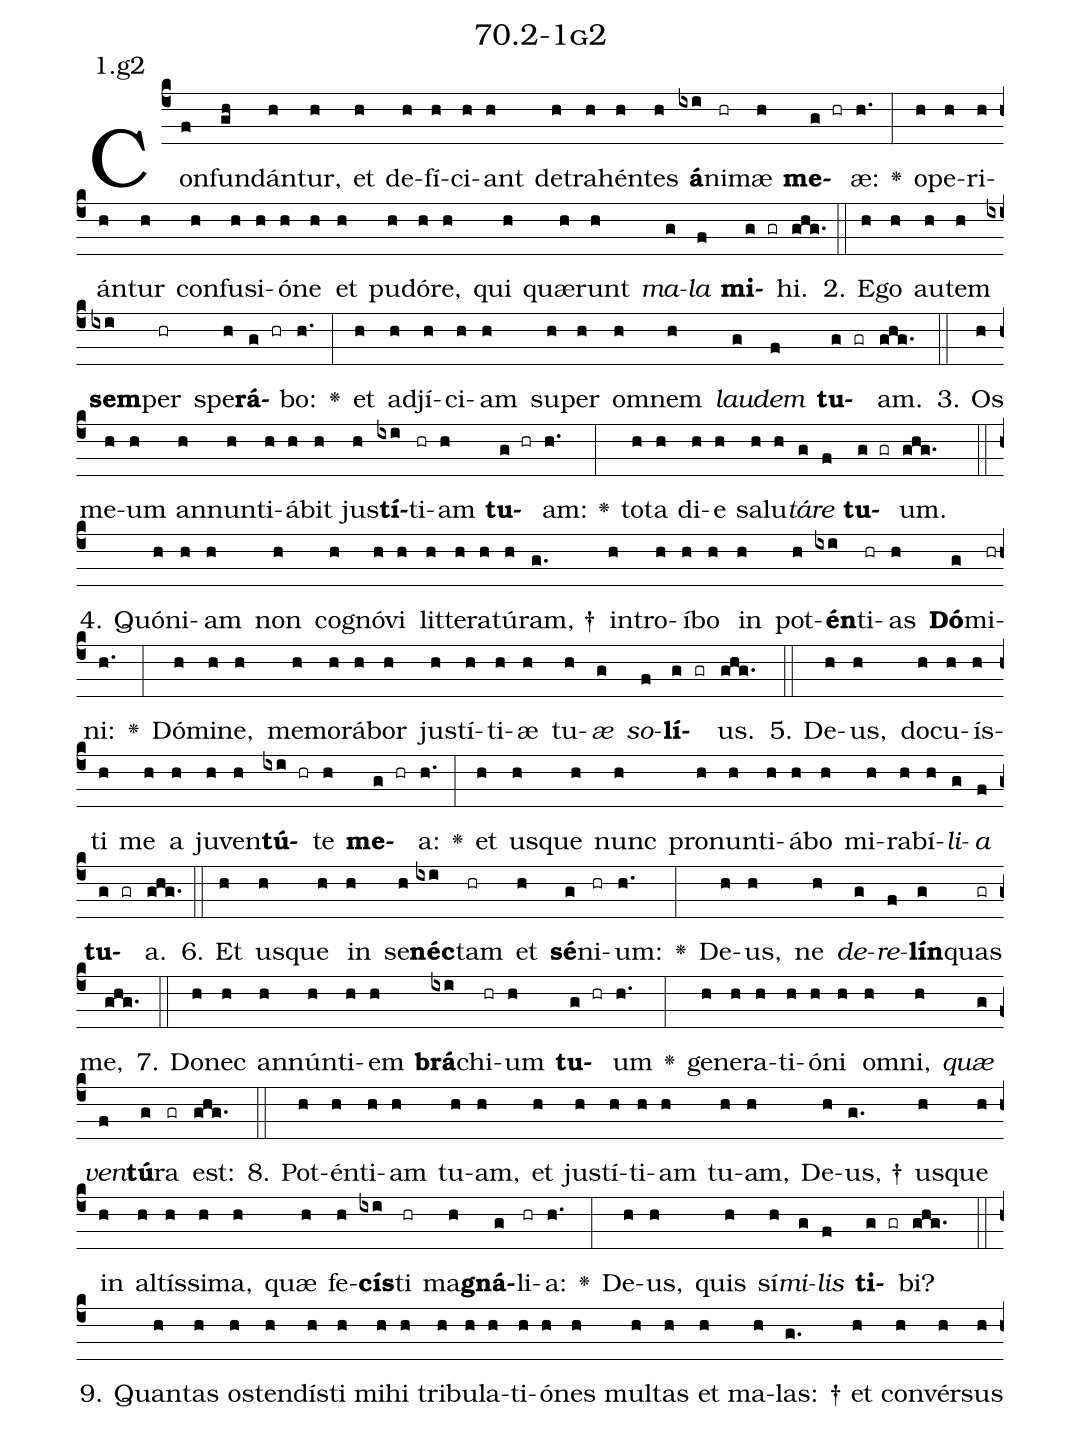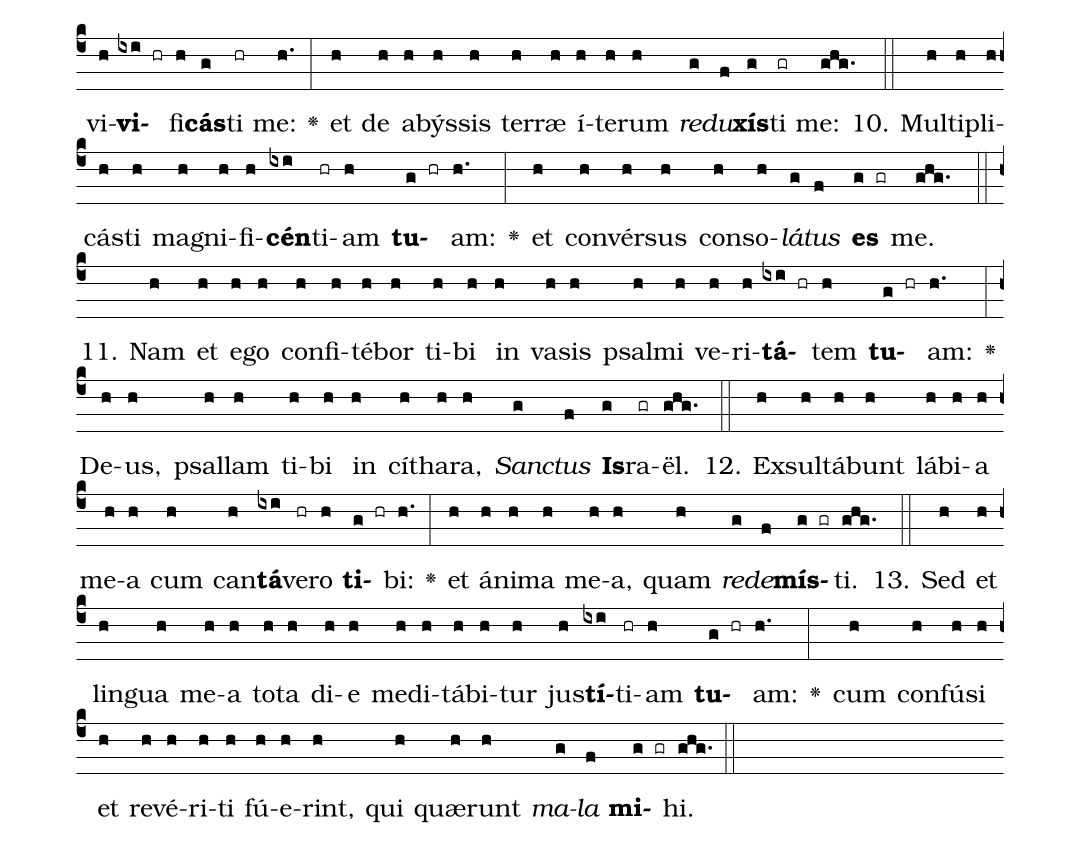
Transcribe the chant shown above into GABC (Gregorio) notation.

name: 70.2-1g2;
annotation: 1.g2;
%%
(c4)Con(f)fun(gh)dán(h)tur,(h) et(h) de(h)fí(h)ci(h)ant(h) de(h)tra(h)hén(h)tes(h) <b>á</b>(ixi)ni(hr)mæ(h) <b>me</b>(g hr)æ:(h.) <v>\greheightstar</v>(:) o(h)pe(h)ri(h)án(h)tur(h) con(h)fu(h)si(h)ó(h)ne(h) et(h) pu(h)dó(h)re,(h) qui(h) quæ(h)runt(h) <i>ma</i>(g)<i>la</i>(f) <b>mi</b>(g gr)hi.(ghg.) (::)
2. E(h)go(h) au(h)tem(h) <b>sem</b>(ixi)per(hr) spe(h)<b>rá</b>(g hr)bo:(h.) <v>\greheightstar</v>(:) et(h) ad(h)jí(h)ci(h)am(h) su(h)per(h) om(h)nem(h) <i>lau</i>(g)<i>dem</i>(f) <b>tu</b>(g gr)am.(ghg.) (::)
3. Os(h) me(h)um(h) an(h)nun(h)ti(h)á(h)bit(h) jus(h)<b>tí</b>(ixi)ti(hr)am(h) <b>tu</b>(g hr)am:(h.) <v>\greheightstar</v>(:) to(h)ta(h) di(h)e(h) sa(h)lu(h)<i>tá</i>(g)<i>re</i>(f) <b>tu</b>(g gr)um.(ghg.) (::)
4. Quón(h)i(h)am(h) non(h) co(h)gnó(h)vi(h) lit(h)te(h)ra(h)tú(h)ram, †(g.) in(h)tro(h)í(h)bo(h) in(h) pot(h)<b>én</b>(ixi)ti(hr)as(h) <b>Dó</b>(g)mi(hr)ni:(h.) <v>\greheightstar</v>(:) Dó(h)mi(h)ne,(h) me(h)mo(h)rá(h)bor(h) jus(h)tí(h)ti(h)æ(h) tu(h)<i>æ</i>(g) <i>so</i>(f)<b>lí</b>(g gr)us.(ghg.) (::)
5. De(h)us,(h) do(h)cu(h)ís(h)ti(h) me(h) a(h) ju(h)ven(h)<b>tú</b>(ixi hr)te(h) <b>me</b>(g hr)a:(h.) <v>\greheightstar</v>(:) et(h) us(h)que(h) nunc(h) pro(h)nun(h)ti(h)á(h)bo(h) mi(h)ra(h)bí(h)<i>li</i>(g)<i>a</i>(f) <b>tu</b>(g gr)a.(ghg.) (::)
6. Et(h) us(h)que(h) in(h) se(h)<b>néc</b>(ixi)tam(hr) et(h) <b>sé</b>(g)ni(hr)um:(h.) <v>\greheightstar</v>(:) De(h)us,(h) ne(h) <i>de</i>(g)<i>re</i>(f)<b>lín</b>(g)quas(gr) me,(ghg.) (::)
7. Do(h)nec(h) an(h)nún(h)ti(h)em(h) <b>brá</b>(ixi)chi(hr)um(h) <b>tu</b>(g hr)um(h.) <v>\greheightstar</v>(:) ge(h)ne(h)ra(h)ti(h)ó(h)ni(h) om(h)ni,(h) <i>quæ</i>(g) <i>ven</i>(f)<b>tú</b>(g)ra(gr) est:(ghg.) (::)
8. Pot(h)én(h)ti(h)am(h) tu(h)am,(h) et(h) jus(h)tí(h)ti(h)am(h) tu(h)am,(h) De(h)us, †(g.) us(h)que(h) in(h) al(h)tís(h)si(h)ma,(h) quæ(h) fe(h)<b>cís</b>(ixi)ti(hr) ma(h)<b>gná</b>(g)li(hr)a:(h.) <v>\greheightstar</v>(:) De(h)us,(h) quis(h) sí(h)<i>mi</i>(g)<i>lis</i>(f) <b>ti</b>(g gr)bi?(ghg.) (::)
9. Quan(h)tas(h) os(h)ten(h)dís(h)ti(h) mi(h)hi(h) tri(h)bu(h)la(h)ti(h)ó(h)nes(h) mul(h)tas(h) et(h) ma(h)las: †(g.) et(h) con(h)vér(h)sus(h) vi(h)<b>vi</b>(ixi hr)fi(h)<b>cás</b>(g)ti(hr) me:(h.) <v>\greheightstar</v>(:) et(h) de(h) a(h)býs(h)sis(h) ter(h)ræ(h) í(h)te(h)rum(h) <i>re</i>(g)<i>du</i>(f)<b>xís</b>(g)ti(gr) me:(ghg.) (::)
10. Mul(h)ti(h)pli(h)cás(h)ti(h) ma(h)gni(h)fi(h)<b>cén</b>(ixi)ti(hr)am(h) <b>tu</b>(g hr)am:(h.) <v>\greheightstar</v>(:) et(h) con(h)vér(h)sus(h) con(h)so(h)<i>lá</i>(g)<i>tus</i>(f) <b>es</b>(g gr) me.(ghg.) (::)
11. Nam(h) et(h) e(h)go(h) con(h)fi(h)té(h)bor(h) ti(h)bi(h) in(h) va(h)sis(h) psal(h)mi(h) ve(h)ri(h)<b>tá</b>(ixi hr)tem(h) <b>tu</b>(g hr)am:(h.) <v>\greheightstar</v>(:) De(h)us,(h) psal(h)lam(h) ti(h)bi(h) in(h) cí(h)tha(h)ra,(h) <i>Sanc</i>(g)<i>tus</i>(f) <b>Is</b>(g)ra(gr)ël.(ghg.) (::)
12. Ex(h)sul(h)tá(h)bunt(h) lá(h)bi(h)a(h) me(h)a(h) cum(h) can(h)<b>tá</b>(ixi)ve(hr)ro(h) <b>ti</b>(g hr)bi:(h.) <v>\greheightstar</v>(:) et(h) á(h)ni(h)ma(h) me(h)a,(h) quam(h) <i>red</i>(g)<i>e</i>(f)<b>mís</b>(g gr)ti.(ghg.) (::)
13. Sed(h) et(h) lin(h)gua(h) me(h)a(h) to(h)ta(h) di(h)e(h) me(h)di(h)tá(h)bi(h)tur(h) jus(h)<b>tí</b>(ixi)ti(hr)am(h) <b>tu</b>(g hr)am:(h.) <v>\greheightstar</v>(:) cum(h) con(h)fú(h)si(h) et(h) re(h)vé(h)ri(h)ti(h) fú(h)e(h)rint,(h) qui(h) quæ(h)runt(h) <i>ma</i>(g)<i>la</i>(f) <b>mi</b>(g gr)hi.(ghg.) (::)
